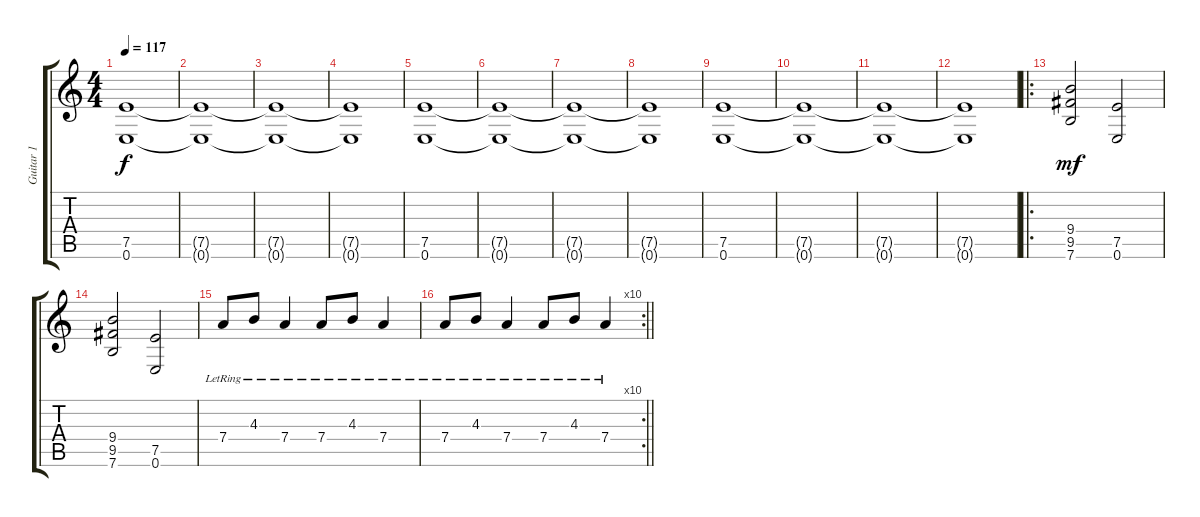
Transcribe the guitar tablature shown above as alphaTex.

\track ("Guitar 1" "Guitar 1") {instrument distortionguitar}
\staff {score tabs}
\tuning (E4 B3 G3 D3 A2 E2) {hide}
\ts (4 4)
\tempo 117
\clef g2
\ks c
(7.5 0.6).1{dy f volume 14} |
(7.5{t} 0.6{t}).1 |
(7.5{t} 0.6{t}).1 |
(7.5{t} 0.6{t}).1 |
(7.5 0.6).1{volume 14} |
(7.5{t} 0.6{t}).1 |
(7.5{t} 0.6{t}).1 |
(7.5{t} 0.6{t}).1 |
(7.5 0.6).1{volume 14} |
(7.5{t} 0.6{t}).1 |
(7.5{t} 0.6{t}).1 |
(7.5{t} 0.6{t}).1 |
\ro
(9.4 9.5 7.6).2{dy mf} (7.5 0.6).2 |
(9.4 9.5 7.6).2 (7.5 0.6).2 |
7.4{lr}.8 4.3{lr}.8 7.4{lr}.4 7.4{lr}.8 4.3{lr}.8 7.4{lr}.4 |
\rc 10
\barLineRight lightlight
7.4{lr}.8 4.3{lr}.8 7.4{lr}.4 7.4{lr}.8 4.3{lr}.8 7.4{lr}.4
